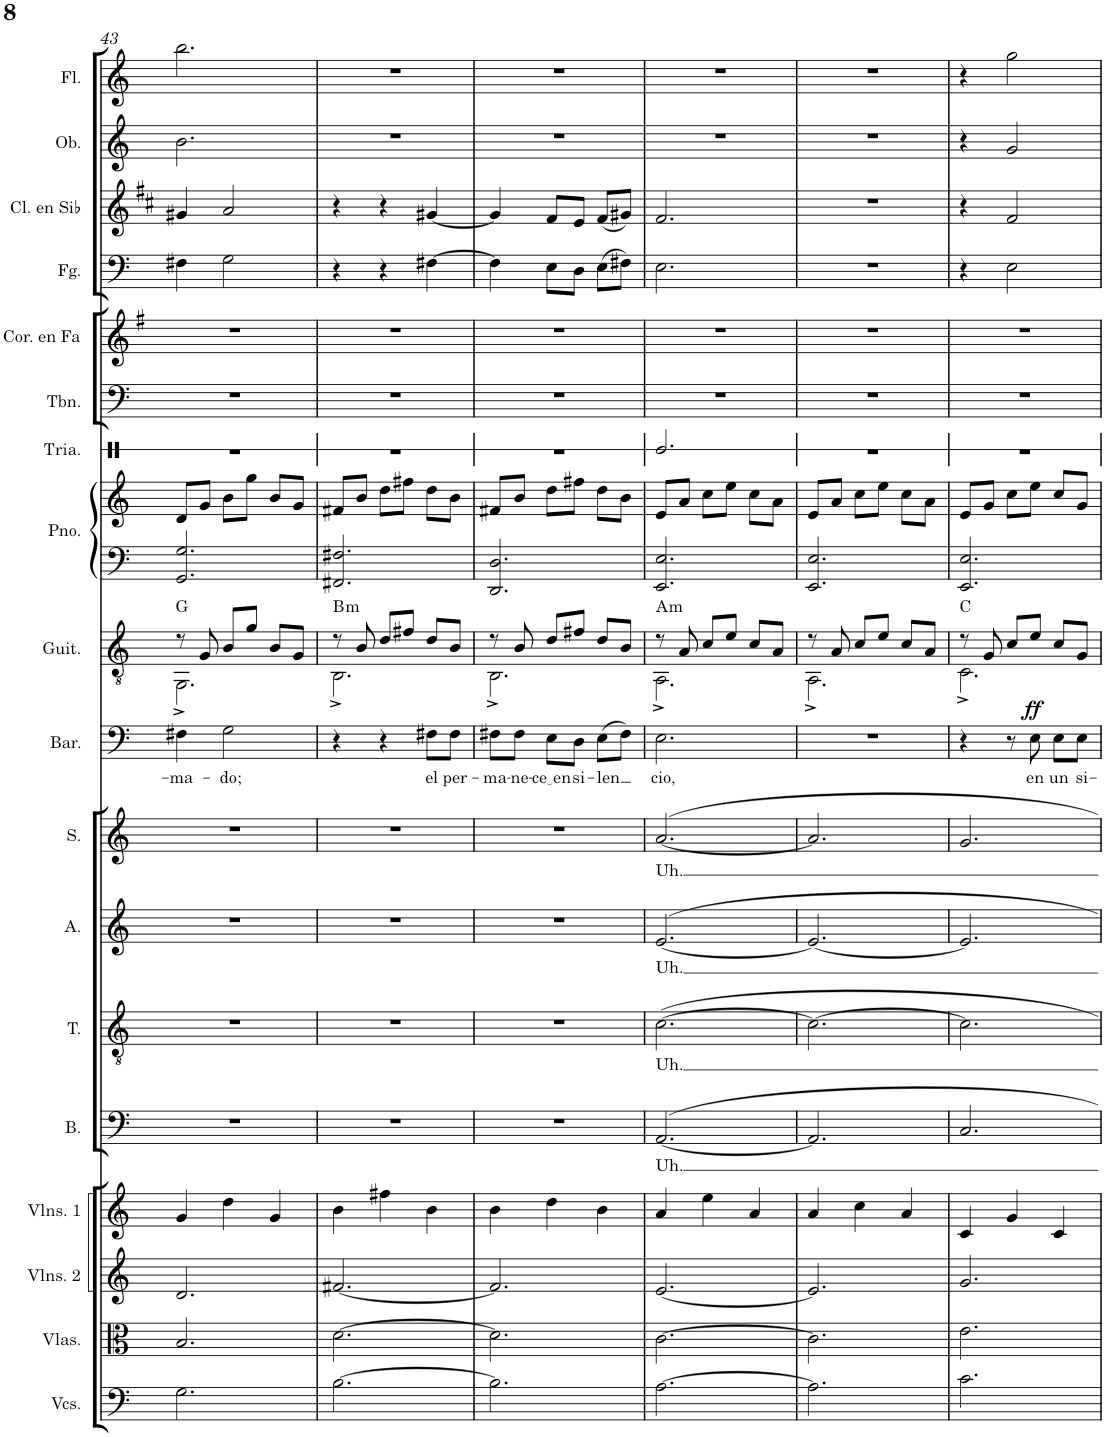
**kern	**kern	**kern	**kern	**kern	**text	**kern	**text	**kern	**text	**kern	**text	**kern	**text	**dynam	**kern	**harte	**kern	**kern	**kern	**kern	**kern	**kern	**kern	**kern	**kern
*part18	*part17	*part16	*part15	*part14	*part14	*part13	*part13	*part12	*part12	*part11	*part11	*part10	*part10	*part10	*part9	*part9	*part8	*part8	*part7	*part6	*part5	*part4	*part3	*part2	*part1
*staff19	*staff18	*staff17	*staff16	*staff15	*staff15	*staff14	*staff14	*staff13	*staff13	*staff12	*staff12	*staff11	*staff11	*staff11	*staff10	*	*staff9	*staff8	*staff7	*staff6	*staff5	*staff4	*staff3	*staff2	*staff1
*I"Violonchelos	*I"Violas	*I"Violines 2	*I"Violines 1	*I"Bajo	*	*I"Tenor	*	*I"Alto	*	*I"Soprano	*	*I"Barítono	*	*	*I"Guitarra	*	*I"Piano	*	*I"Triángulo	*I"Trombón	*I"Corno en Fa	*I"Fagot	*I"Clarinete en Sib	*I"Oboe	*I"Flauta
*I'Vcs.	*I'Vlas.	*I'Vlns. 2	*I'Vlns. 1	*I'B.	*	*I'T.	*	*I'A.	*	*I'S.	*	*I'Bar.	*	*	*I'Guit.	*	*I'Pno.	*	*	*I'Tbn.	*I'Cor. en Fa	*I'Fg.	*I'Cl. en Sib	*I'Ob.	*I'Fl.
!!LO:PB:g=z
*clefF4	*clefC3	*clefG2	*clefG2	*clefF4	*	*clefGv2	*	*clefG2	*	*clefG2	*	*clefF4	*	*	*clefGv2	*	*clefF4	*clefG2	*clefX	*clefF4	*clefG2	*clefF4	*clefG2	*clefG2	*clefG2
*	*	*	*	*	*	*	*	*	*	*	*	*	*	*	*	*	*	*	*	*	*Trd4c7	*	*Trd1c2	*	*
*k[]	*k[]	*k[]	*k[]	*k[]	*	*k[]	*	*k[]	*	*k[]	*	*k[]	*	*	*k[]	*	*k[]	*k[]	*k[]	*k[]	*k[f#]	*k[]	*k[f#c#]	*k[]	*k[]
*M3/4	*M3/4	*M3/4	*M3/4	*M3/4	*	*M3/4	*	*M3/4	*	*M3/4	*	*M3/4	*	*	*M3/4	*	*M3/4	*M3/4	*M3/4	*M3/4	*M3/4	*M3/4	*M3/4	*M3/4	*M3/4
=43	=43	=43	=43	=43	=43	=43	=43	=43	=43	=43	=43	=43	=43	=43	=43	=43	=43	=43	=43	=43	=43	=43	=43	=43	=43
!	!	!	!	!	!	!	!	!	!	!	!	!	!LO:LY:b	!	!	!	!	!	!	!	!	!	!	!	!
*	*	*	*	*	*	*	*	*	*	*	*	*	*	*	*^	*	*	*	*	*	*	*	*	*	*
2.G\	2.B/	2.d/	4g/	2.r	.	2.r	.	2.r	.	2.r	.	4F#X\	-ma-	.	8r	2.GG^\	G:maj	2.GG/ 2.G/	8d/L	2.r	2.r	2.r	4F#X\	4g#X/	2.b\	2.bb\
.	.	.	.	.	.	.	.	.	.	.	.	.	.	.	8G/	.	.	.	8g/J	.	.	.	.	.	.	.
!	!	!	!	!	!	!	!	!	!	!	!	!	!LO:LY:b	!	!	!	!	!	!	!	!	!	!	!	!	!
.	.	.	4dd\	.	.	.	.	.	.	.	.	2G\	-do;	.	8B/L	.	.	.	8b\L	.	.	.	2G\	2a/	.	.
.	.	.	.	.	.	.	.	.	.	.	.	.	.	.	8g/J	.	.	.	8gg\J	.	.	.	.	.	.	.
.	.	.	4g/	.	.	.	.	.	.	.	.	.	.	.	8B/L	.	.	.	8b/L	.	.	.	.	.	.	.
.	.	.	.	.	.	.	.	.	.	.	.	.	.	.	8G/J	.	.	.	8g/J	.	.	.	.	.	.	.
=44	=44	=44	=44	=44	=44	=44	=44	=44	=44	=44	=44	=44	=44	=44	=44	=44	=44	=44	=44	=44	=44	=44	=44	=44	=44	=44
!	!	!	!	!	!	!	!	!	!	!	!	!	!	!	!	!	!LO:H:kt=m	!	!	!	!	!	!	!	!	!
[2.B\	[2.d\	[2.f#X/	4b\	2.r	.	2.r	.	2.r	.	2.r	.	4r	.	.	8r	2.BB^\	B:min	2.FF#X/ 2.F#X/	8f#X/L	2.r	2.r	2.r	4r	4r	2.r	2.r
.	.	.	.	.	.	.	.	.	.	.	.	.	.	.	8B/	.	.	.	8b/J	.	.	.	.	.	.	.
.	.	.	4ff#X\	.	.	.	.	.	.	.	.	4r	.	.	8d/L	.	.	.	8dd\L	.	.	.	4r	4r	.	.
.	.	.	.	.	.	.	.	.	.	.	.	.	.	.	8f#X/J	.	.	.	8ff#X\J	.	.	.	.	.	.	.
!	!	!	!	!	!	!	!	!	!	!	!	!	!LO:LY:b	!	!	!	!	!	!	!	!	!	!	!	!	!
.	.	.	4b\	.	.	.	.	.	.	.	.	8F#X\L	el	.	8d/L	.	.	.	8dd\L	.	.	.	[4F#X\	[4g#X/	.	.
!	!	!	!	!	!	!	!	!	!	!	!	!	!LO:LY:b	!	!	!	!	!	!	!	!	!	!	!	!	!
.	.	.	.	.	.	.	.	.	.	.	.	8F#\J	per-	.	8B/J	.	.	.	8b\J	.	.	.	.	.	.	.
=45	=45	=45	=45	=45	=45	=45	=45	=45	=45	=45	=45	=45	=45	=45	=45	=45	=45	=45	=45	=45	=45	=45	=45	=45	=45	=45
!	!	!	!	!	!	!	!	!	!	!	!	!	!LO:LY:b	!	!	!	!	!	!	!	!	!	!	!	!	!
2.B\]	2.d\]	2.f#/]	4b\	2.r	.	2.r	.	2.r	.	2.r	.	8F#X\L	-ma-	.	8r	2.BB^\	.	2.DD/ 2.D/	8f#X/L	2.r	2.r	2.r	4F#\]	4g#/]	2.r	2.r
!	!	!	!	!	!	!	!	!	!	!	!	!	!LO:LY:b	!	!	!	!	!	!	!	!	!	!	!	!	!
.	.	.	.	.	.	.	.	.	.	.	.	8F#\J	-ne-	.	8B/	.	.	.	8b/J	.	.	.	.	.	.	.
!	!	!	!	!	!	!	!	!	!	!	!	!	!LO:LY:b	!	!	!	!	!	!	!	!	!	!	!	!	!
.	.	.	4dd\	.	.	.	.	.	.	.	.	8E\L	ce en	.	8d/L	.	.	.	8dd\L	.	.	.	8E\L	8f#/L	.	.
!	!	!	!	!	!	!	!	!	!	!	!	!	!LO:LY:b	!	!	!	!	!	!	!	!	!	!	!	!	!
.	.	.	.	.	.	.	.	.	.	.	.	8D\J	si-	.	8f#X/J	.	.	.	8ff#X\J	.	.	.	8D\J	8e/J	.	.
!	!	!	!	!	!	!	!	!	!	!	!	!	!LO:LY:b	!	!	!	!	!	!	!	!	!	!	!	!	!
.	.	.	4b\	.	.	.	.	.	.	.	.	(8E\L	-len	.	8d/L	.	.	.	8dd\L	.	.	.	(8E\L	(8f#/L	.	.
.	.	.	.	.	.	.	.	.	.	.	.	8F#\J)	.	.	8B/J	.	.	.	8b\J	.	.	.	8F#X\J)	8g#X/J)	.	.
=46	=46	=46	=46	=46	=46	=46	=46	=46	=46	=46	=46	=46	=46	=46	=46	=46	=46	=46	=46	=46	=46	=46	=46	=46	=46	=46
!	!	!	!	!	!LO:LY:b	!	!LO:LY:b	!	!LO:LY:b	!	!LO:LY:b	!	!LO:LY:b	!	!	!	!LO:H:kt=m	!	!	!	!	!	!	!	!	!
[2.A\	[2.c\	[2.e/	4a/	[2.AA/	Uh.	[2.c\	Uh.	[2.e/	Uh.	[2.a/	Uh.	2.E\	cio,	.	8r	2.AA^\	A:min	2.EE/ 2.E/	8e/L	2.Re/	2.r	2.r	2.E\	2.f#/	2.r	2.r
.	.	.	.	.	.	.	.	.	.	.	.	.	.	.	8A/	.	.	.	8a/J	.	.	.	.	.	.	.
.	.	.	4ee\	.	.	.	.	.	.	.	.	.	.	.	8c/L	.	.	.	8cc\L	.	.	.	.	.	.	.
.	.	.	.	.	.	.	.	.	.	.	.	.	.	.	8e/J	.	.	.	8ee\J	.	.	.	.	.	.	.
.	.	.	4a/	.	.	.	.	.	.	.	.	.	.	.	8c/L	.	.	.	8cc\L	.	.	.	.	.	.	.
.	.	.	.	.	.	.	.	.	.	.	.	.	.	.	8A/J	.	.	.	8a\J	.	.	.	.	.	.	.
=47	=47	=47	=47	=47	=47	=47	=47	=47	=47	=47	=47	=47	=47	=47	=47	=47	=47	=47	=47	=47	=47	=47	=47	=47	=47	=47
2.A\]	2.c\]	2.e/]	4a/	2.AA/]	.	2.c\_	.	2.e/_	.	2.a/]	.	2.r	.	.	8r	2.AA^\	.	2.EE/ 2.E/	8e/L	2.r	2.r	2.r	2.r	2.r	2.r	2.r
.	.	.	.	.	.	.	.	.	.	.	.	.	.	.	8A/	.	.	.	8a/J	.	.	.	.	.	.	.
.	.	.	4cc\	.	.	.	.	.	.	.	.	.	.	.	8c/L	.	.	.	8cc\L	.	.	.	.	.	.	.
.	.	.	.	.	.	.	.	.	.	.	.	.	.	.	8e/J	.	.	.	8ee\J	.	.	.	.	.	.	.
.	.	.	4a/	.	.	.	.	.	.	.	.	.	.	.	8c/L	.	.	.	8cc\L	.	.	.	.	.	.	.
.	.	.	.	.	.	.	.	.	.	.	.	.	.	.	8A/J	.	.	.	8a\J	.	.	.	.	.	.	.
=48	=48	=48	=48	=48	=48	=48	=48	=48	=48	=48	=48	=48	=48	=48	=48	=48	=48	=48	=48	=48	=48	=48	=48	=48	=48	=48
2.c\	2.e\	2.g/	4c/	2.C/	.	2.c\]	.	2.e/]	.	2.g/	.	4r	.	.	8r	2.C^\	C:maj	2.EE/ 2.E/	8e/L	2.r	2.r	2.r	4r	4r	4r	4r
.	.	.	.	.	.	.	.	.	.	.	.	.	.	.	8G/	.	.	.	8g/J	.	.	.	.	.	.	.
.	.	.	4g/	.	.	.	.	.	.	.	.	8r	.	.	8c/L	.	.	.	8cc\L	.	.	.	2E\	2f#/	2g/	2gg\
!	!	!	!	!	!	!	!	!	!	!	!	!	!LO:LY:b	!LO:DY:a	!	!	!	!	!	!	!	!	!	!	!	!
.	.	.	.	.	.	.	.	.	.	.	.	8E\	en	ff	8e/J	.	.	.	8ee\J	.	.	.	.	.	.	.
!	!	!	!	!	!	!	!	!	!	!	!	!	!LO:LY:b	!	!	!	!	!	!	!	!	!	!	!	!	!
.	.	.	4c/	.	.	.	.	.	.	.	.	8E\L	un	.	8c/L	.	.	.	8cc/L	.	.	.	.	.	.	.
!	!	!	!	!	!	!	!	!	!	!	!	!	!LO:LY:b	!	!	!	!	!	!	!	!	!	!	!	!	!
.	.	.	.	.	.	.	.	.	.	.	.	8E\J	si-	.	8G/J	.	.	.	8g/J	.	.	.	.	.	.	.
*	*	*	*	*	*	*	*	*	*	*	*	*	*	*	*v	*v	*	*	*	*	*	*	*	*	*	*
=	=	=	=	=	=	=	=	=	=	=	=	=	=	=	=	=	=	=	=	=	=	=	=	=	=
*-	*-	*-	*-	*-	*-	*-	*-	*-	*-	*-	*-	*-	*-	*-	*-	*-	*-	*-	*-	*-	*-	*-	*-	*-	*-
